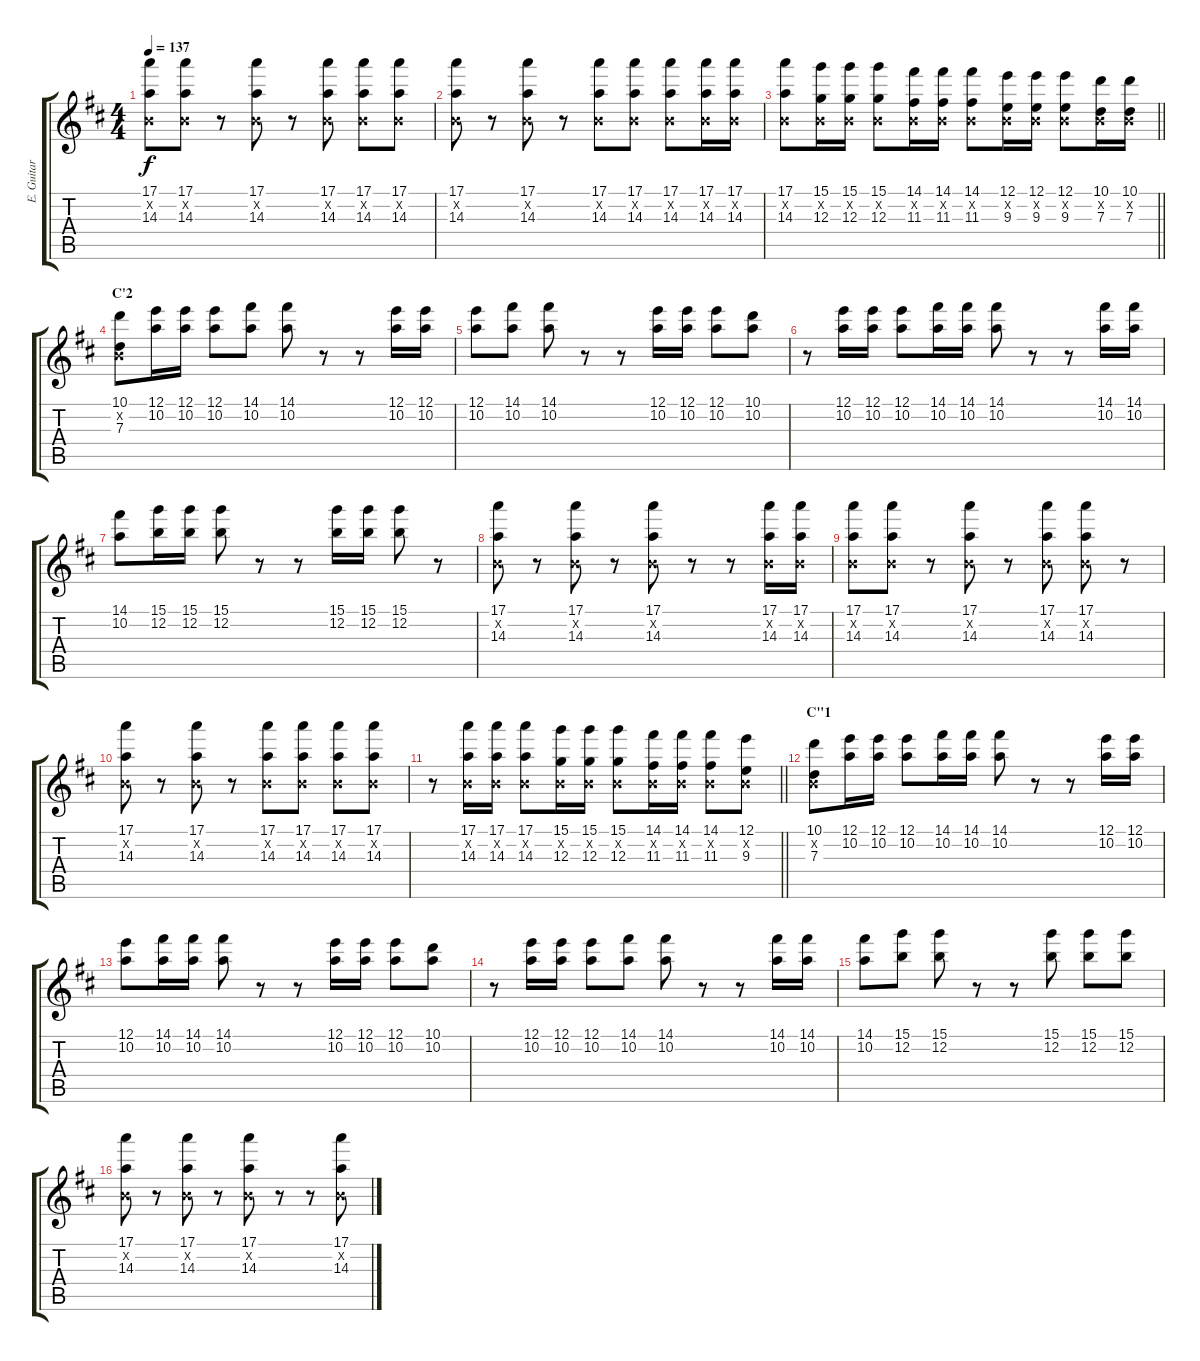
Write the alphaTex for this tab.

\track ("E. Guitar III" "E. Guitar ") {instrument overdrivenguitar}
\staff {score tabs}
\tuning (E4 B3 G3 D3 A2 E2) {hide}
\ts (4 4)
\tempo 137
\clef g2
\ks d
(17.1 0.2{x} 14.3).8{dy f} (17.1 0.2{x} 14.3).8 r.8 (17.1 0.2{x} 14.3).8 r.8 (17.1 0.2{x} 14.3).8 (17.1 0.2{x} 14.3).8 (17.1 0.2{x} 14.3).8 |
(17.1 0.2{x} 14.3).8 r.8 (17.1 0.2{x} 14.3).8 r.8 (17.1 0.2{x} 14.3).8 (17.1 0.2{x} 14.3).8 (17.1 0.2{x} 14.3).8 (17.1 0.2{x} 14.3).16 (17.1 0.2{x} 14.3).16 |
\barLineRight lightlight
(17.1 0.2{x} 14.3).8 (15.1 0.2{x} 12.3).16 (15.1 0.2{x} 12.3).16 (15.1 0.2{x} 12.3).8 (14.1 0.2{x} 11.3).16 (14.1 0.2{x} 11.3).16 (14.1 0.2{x} 11.3).8 (12.1 0.2{x} 9.3).16 (12.1 0.2{x} 9.3).16 (12.1 0.2{x} 9.3).8 (10.1 0.2{x} 7.3).16 (10.1 0.2{x} 7.3).16 |
\section ("" "C'2")
(10.1 0.2{x} 7.3).8 (12.1 10.2).16 (12.1 10.2).16 (12.1 10.2).8 (14.1 10.2).8 (14.1 10.2).8 r.8 r.8 (12.1 10.2).16 (12.1 10.2).16 |
(12.1 10.2).8 (14.1 10.2).8 (14.1 10.2).8 r.8 r.8 (12.1 10.2).16 (12.1 10.2).16 (12.1 10.2).8 (10.1 10.2).8 |
r.8 (12.1 10.2).16 (12.1 10.2).16 (12.1 10.2).8 (14.1 10.2).16 (14.1 10.2).16 (14.1 10.2).8 r.8 r.8 (14.1 10.2).16 (14.1 10.2).16 |
(14.1 10.2).8 (15.1 12.2).16 (15.1 12.2).16 (15.1 12.2).8 r.8 r.8 (15.1 12.2).16 (15.1 12.2).16 (15.1 12.2).8 r.8 |
(17.1 0.2{x} 14.3).8 r.8 (17.1 0.2{x} 14.3).8 r.8 (17.1 0.2{x} 14.3).8 r.8 r.8 (17.1 0.2{x} 14.3).16 (17.1 0.2{x} 14.3).16 |
(17.1 0.2{x} 14.3).8 (17.1 0.2{x} 14.3).8 r.8 (17.1 0.2{x} 14.3).8 r.8 (17.1 0.2{x} 14.3).8 (17.1 0.2{x} 14.3).8 r.8 |
(17.1 0.2{x} 14.3).8 r.8 (17.1 0.2{x} 14.3).8 r.8 (17.1 0.2{x} 14.3).8 (17.1 0.2{x} 14.3).8 (17.1 0.2{x} 14.3).8 (17.1 0.2{x} 14.3).8 |
\barLineRight lightlight
r.8 (17.1 0.2{x} 14.3).16 (17.1 0.2{x} 14.3).16 (17.1 0.2{x} 14.3).8 (15.1 0.2{x} 12.3).16 (15.1 0.2{x} 12.3).16 (15.1 0.2{x} 12.3).8 (14.1 0.2{x} 11.3).16 (14.1 0.2{x} 11.3).16 (14.1 0.2{x} 11.3).8 (12.1 0.2{x} 9.3).8 |
\section ("" "C\"1")
(10.1 0.2{x} 7.3).8 (12.1 10.2).16 (12.1 10.2).16 (12.1 10.2).8 (14.1 10.2).16 (14.1 10.2).16 (14.1 10.2).8 r.8 r.8 (12.1 10.2).16 (12.1 10.2).16 |
(12.1 10.2).8 (14.1 10.2).16 (14.1 10.2).16 (14.1 10.2).8 r.8 r.8 (12.1 10.2).16 (12.1 10.2).16 (12.1 10.2).8 (10.1 10.2).8 |
r.8 (12.1 10.2).16 (12.1 10.2).16 (12.1 10.2).8 (14.1 10.2).8 (14.1 10.2).8 r.8 r.8 (14.1 10.2).16 (14.1 10.2).16 |
(14.1 10.2).8 (15.1 12.2).8 (15.1 12.2).8 r.8 r.8 (15.1 12.2).8 (15.1 12.2).8 (15.1 12.2).8 |
(17.1 0.2{x} 14.3).8 r.8 (17.1 0.2{x} 14.3).8 r.8 (17.1 0.2{x} 14.3).8 r.8 r.8 (17.1 0.2{x} 14.3).8
